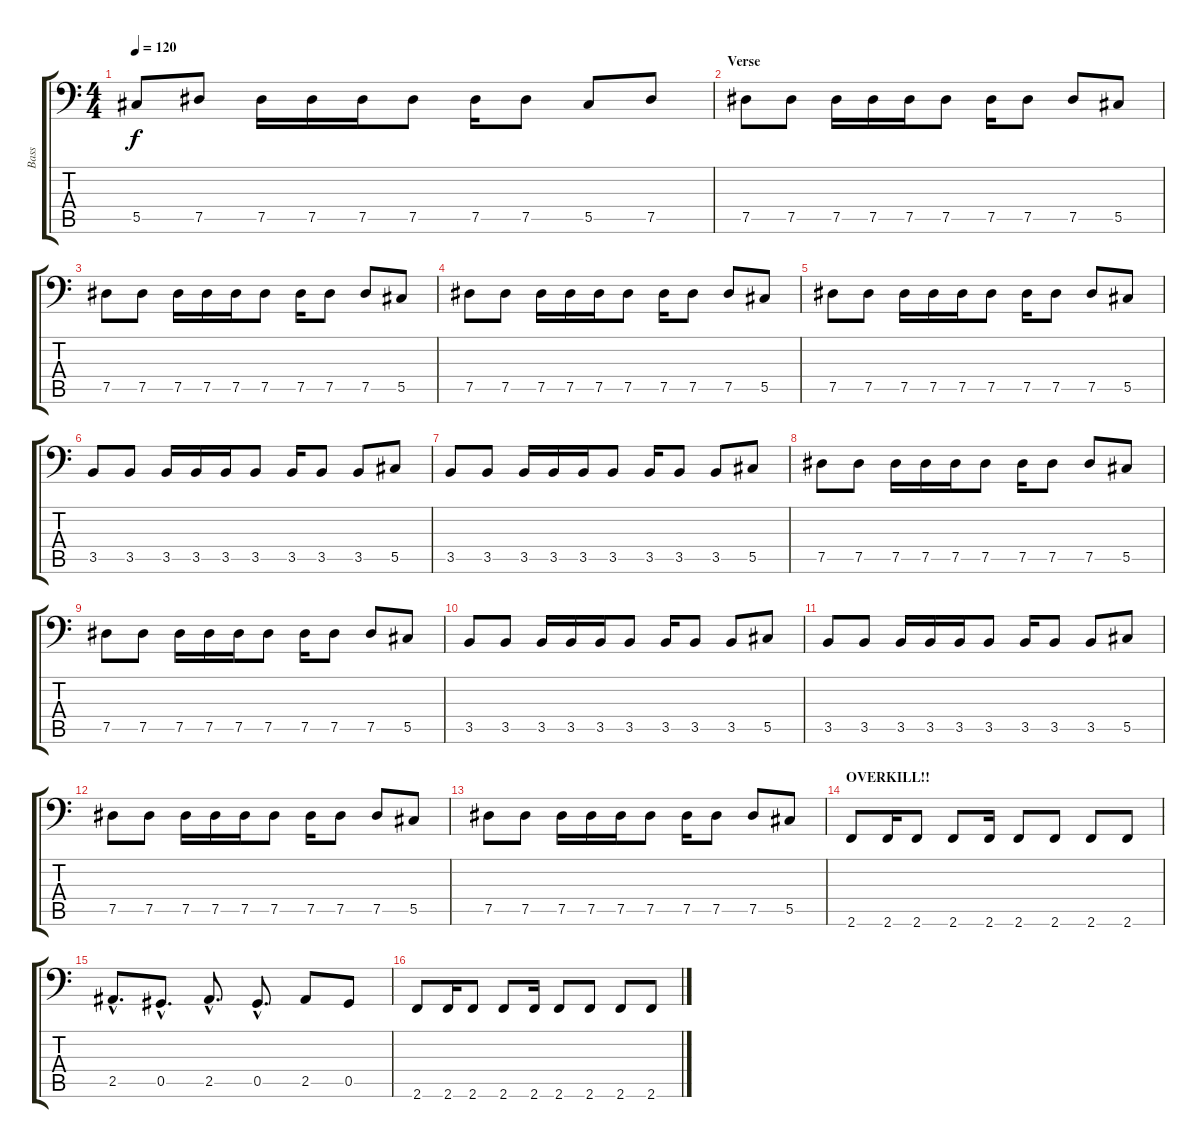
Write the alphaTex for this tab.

\track ("Bass" "Bass") {instrument distortionguitar}
\staff {score tabs}
\tuning (Eb3 Bb2 Gb2 Db2 Ab1 Eb1) {hide}
\ts (4 4)
\tempo 120
\clef f4
\ks c
5.5.8{dy f} 7.5.8 7.5.16 7.5.16 7.5.16 7.5.8 7.5.16 7.5.8 5.5.8 7.5.8 |
\section ("" "Verse")
7.5.8 7.5.8 7.5.16 7.5.16 7.5.16 7.5.8 7.5.16 7.5.8 7.5.8 5.5.8 |
7.5.8 7.5.8 7.5.16 7.5.16 7.5.16 7.5.8 7.5.16 7.5.8 7.5.8 5.5.8 |
7.5.8 7.5.8 7.5.16 7.5.16 7.5.16 7.5.8 7.5.16 7.5.8 7.5.8 5.5.8 |
7.5.8 7.5.8 7.5.16 7.5.16 7.5.16 7.5.8 7.5.16 7.5.8 7.5.8 5.5.8 |
3.5.8 3.5.8 3.5.16 3.5.16 3.5.16 3.5.8 3.5.16 3.5.8 3.5.8 5.5.8 |
3.5.8 3.5.8 3.5.16 3.5.16 3.5.16 3.5.8 3.5.16 3.5.8 3.5.8 5.5.8 |
7.5.8 7.5.8 7.5.16 7.5.16 7.5.16 7.5.8 7.5.16 7.5.8 7.5.8 5.5.8 |
7.5.8 7.5.8 7.5.16 7.5.16 7.5.16 7.5.8 7.5.16 7.5.8 7.5.8 5.5.8 |
3.5.8 3.5.8 3.5.16 3.5.16 3.5.16 3.5.8 3.5.16 3.5.8 3.5.8 5.5.8 |
3.5.8 3.5.8 3.5.16 3.5.16 3.5.16 3.5.8 3.5.16 3.5.8 3.5.8 5.5.8 |
7.5.8 7.5.8 7.5.16 7.5.16 7.5.16 7.5.8 7.5.16 7.5.8 7.5.8 5.5.8 |
7.5.8 7.5.8 7.5.16 7.5.16 7.5.16 7.5.8 7.5.16 7.5.8 7.5.8 5.5.8 |
\section ("" "OVERKILL!!")
2.6.8 2.6.16 2.6.8 2.6.8 2.6.16 2.6.8 2.6.8 2.6.8 2.6.8 |
2.5{hac}.8{d} 0.5{hac}.8{d} 2.5{hac}.8{d} 0.5{hac}.8{d} 2.5.8 0.5.8 |
2.6.8 2.6.16 2.6.8 2.6.8 2.6.16 2.6.8 2.6.8 2.6.8 2.6.8
